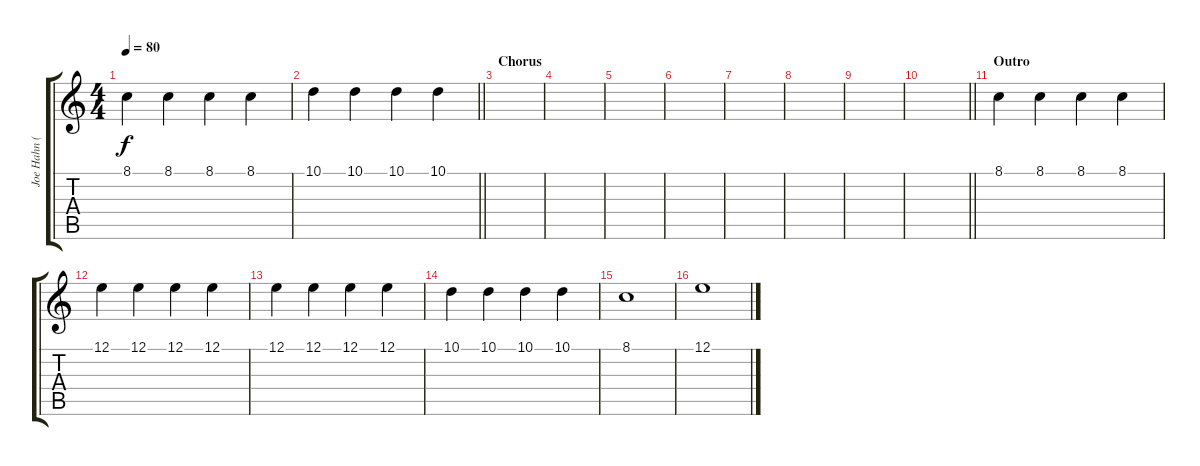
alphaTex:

\track ("Joe Hahn (Effects 1)" "Joe Hahn (") {instrument piccolo}
\staff {score tabs}
\tuning (E4 B3 G3 D3 A2 E2) {hide}
\ts (4 4)
\tempo 80
\clef g2
\ks c
8.1.4{dy f} 8.1.4 8.1.4 8.1.4 |
\barLineRight lightlight
10.1.4 10.1.4 10.1.4 10.1.4 |
\section ("" "Chorus")
|
|
|
|
|
|
|
\barLineRight lightlight
|
\section ("" "Outro")
8.1.4 8.1.4 8.1.4 8.1.4 |
12.1.4 12.1.4 12.1.4 12.1.4 |
12.1.4 12.1.4 12.1.4 12.1.4 |
10.1.4 10.1.4 10.1.4 10.1.4 |
8.1.1 |
12.1.1
